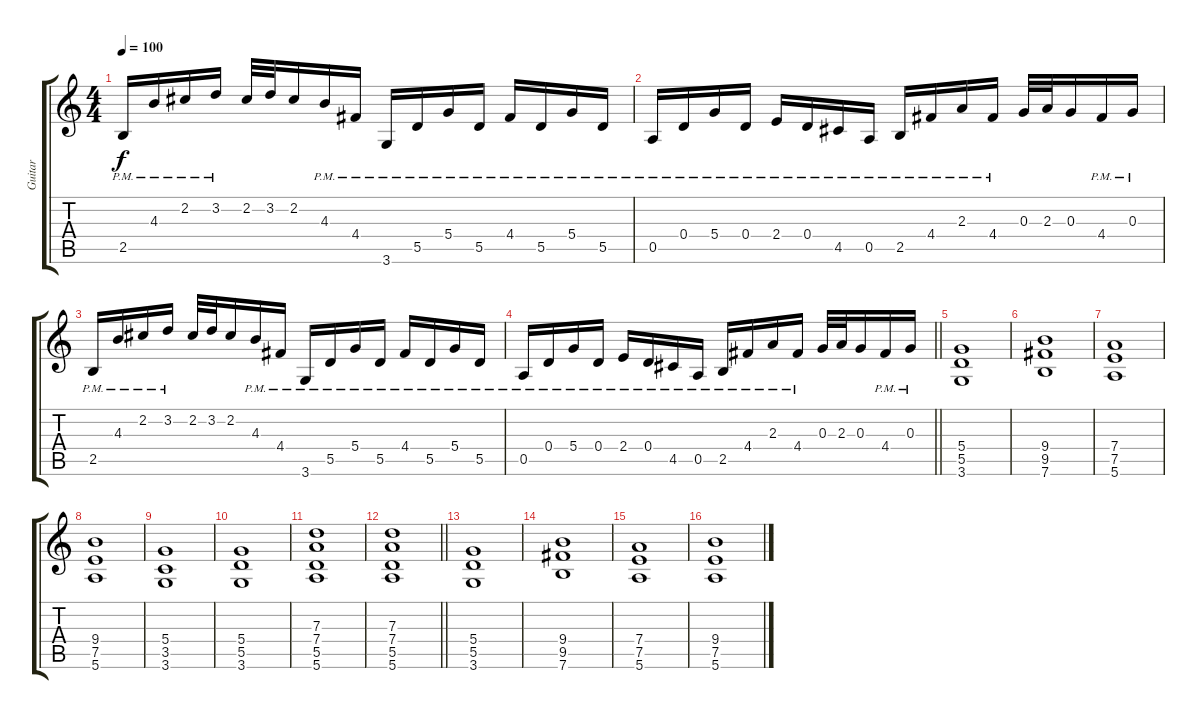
\track ("Guitar" "Guitar") {instrument distortionguitar}
\staff {score tabs}
\tuning (E4 B3 G3 D3 A2 E2) {hide}
\ts (4 4)
\tempo 100
\clef g2
\ks c
2.5{pm}.16{dy f} 4.3{pm}.16 2.2{pm}.16 3.2{pm}.16 2.2.32 3.2.32 2.2.16 4.3{pm}.16 4.4{pm}.16 3.6{pm}.16 5.5{pm}.16 5.4{pm}.16 5.5{pm}.16 4.4{pm}.16 5.5{pm}.16 5.4{pm}.16 5.5{pm}.16 |
0.5{pm}.16 0.4{pm}.16 5.4{pm}.16 0.4{pm}.16 2.4{pm}.16 0.4{pm}.16 4.5{pm}.16 0.5{pm}.16 2.5{pm}.16 4.4{pm}.16 2.3{pm}.16 4.4{pm}.16 0.3.32 2.3.32 0.3.16 4.4{pm}.16 0.3{pm}.16 |
2.5{pm}.16 4.3{pm}.16 2.2{pm}.16 3.2{pm}.16 2.2.32 3.2.32 2.2.16 4.3{pm}.16 4.4{pm}.16 3.6{pm}.16 5.5{pm}.16 5.4{pm}.16 5.5{pm}.16 4.4{pm}.16 5.5{pm}.16 5.4{pm}.16 5.5{pm}.16 |
\barLineRight lightlight
0.5{pm}.16 0.4{pm}.16 5.4{pm}.16 0.4{pm}.16 2.4{pm}.16 0.4{pm}.16 4.5{pm}.16 0.5{pm}.16 2.5{pm}.16 4.4{pm}.16 2.3{pm}.16 4.4{pm}.16 0.3.32 2.3.32 0.3.16 4.4{pm}.16 0.3{pm}.16 |
(5.4 5.5 3.6).1 |
(9.4 9.5 7.6).1 |
(7.4 7.5 5.6).1 |
(9.4 7.5 5.6).1 |
(5.4 3.5 3.6).1 |
(5.4 5.5 3.6).1 |
(7.3 7.4 5.5 5.6).1 |
\barLineRight lightlight
(7.3 7.4 5.5 5.6).1 |
(5.4 5.5 3.6).1 |
(9.4 9.5 7.6).1 |
(7.4 7.5 5.6).1 |
(9.4 7.5 5.6).1
